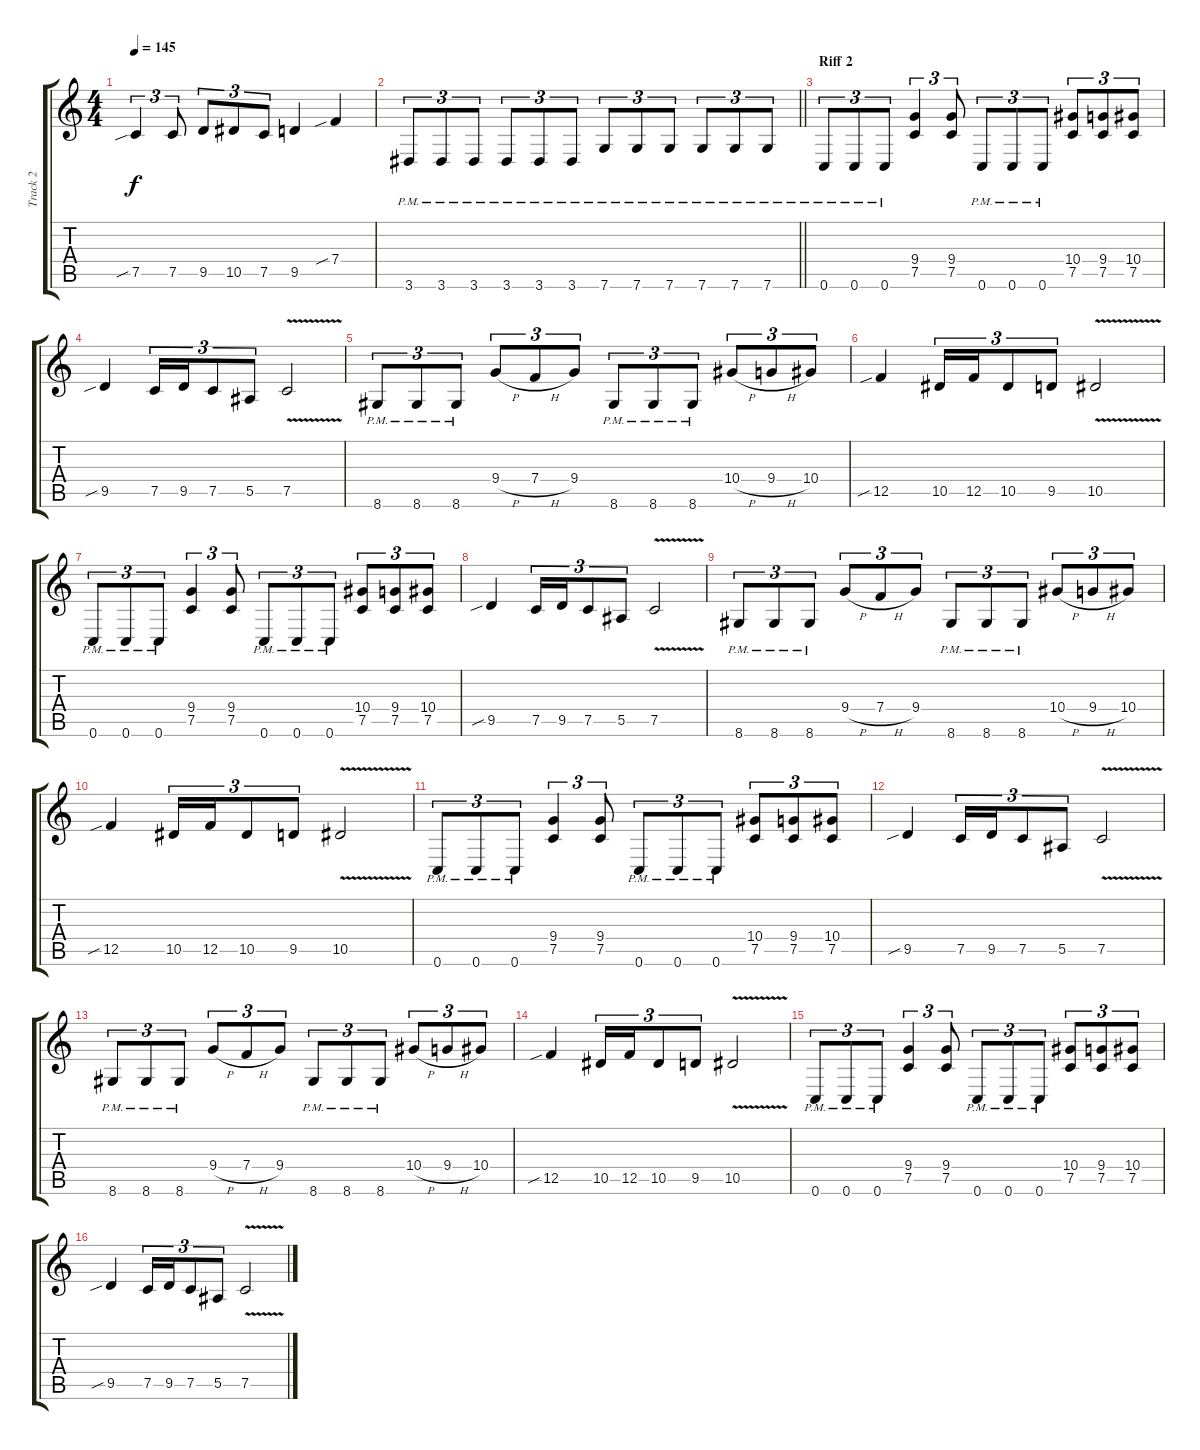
\track ("Track 2" "Track 2") {instrument overdrivenguitar}
\staff {score tabs}
\tuning (C4 G3 Eb3 Bb2 F2 C2) {hide}
\ts (4 4)
\tempo 145
\clef g2
\ks c
7.5{sib}.4{tu (3 2) dy f} 7.5.8{tu (3 2)} 9.5.8{tu (3 2)} 10.5.8{tu (3 2)} 7.5.8{tu (3 2)} 9.5.4 7.4{sib}.4 |
\barLineRight lightlight
3.6{pm}.8{tu (3 2)} 3.6{pm}.8{tu (3 2)} 3.6{pm}.8{tu (3 2)} 3.6{pm}.8{tu (3 2)} 3.6{pm}.8{tu (3 2)} 3.6{pm}.8{tu (3 2)} 7.6{pm}.8{tu (3 2)} 7.6{pm}.8{tu (3 2)} 7.6{pm}.8{tu (3 2)} 7.6{pm}.8{tu (3 2)} 7.6{pm}.8{tu (3 2)} 7.6{pm}.8{tu (3 2)} |
\section ("" "Riff 2")
0.6{pm}.8{tu (3 2) balance 16} 0.6{pm}.8{tu (3 2)} 0.6{pm}.8{tu (3 2)} (9.4 7.5).4{tu (3 2)} (9.4 7.5).8{tu (3 2)} 0.6{pm}.8{tu (3 2)} 0.6{pm}.8{tu (3 2)} 0.6{pm}.8{tu (3 2)} (10.4 7.5).8{tu (3 2)} (9.4 7.5).8{tu (3 2)} (10.4 7.5).8{tu (3 2)} |
9.5{sib}.4 7.5.16{tu (3 2)} 9.5.16{tu (3 2)} 7.5.8{tu (3 2)} 5.5.8{tu (3 2)} 7.5{v}.2 |
8.6{pm}.8{tu (3 2)} 8.6{pm}.8{tu (3 2)} 8.6{pm}.8{tu (3 2)} 9.4{h}.8{tu (3 2)} 7.4{h}.8{tu (3 2)} 9.4.8{tu (3 2)} 8.6{pm}.8{tu (3 2)} 8.6{pm}.8{tu (3 2)} 8.6{pm}.8{tu (3 2)} 10.4{h}.8{tu (3 2)} 9.4{h}.8{tu (3 2)} 10.4.8{tu (3 2)} |
12.5{sib}.4 10.5.16{tu (3 2)} 12.5.16{tu (3 2)} 10.5.8{tu (3 2)} 9.5.8{tu (3 2)} 10.5{v}.2 |
0.6{pm}.8{tu (3 2)} 0.6{pm}.8{tu (3 2)} 0.6{pm}.8{tu (3 2)} (9.4 7.5).4{tu (3 2)} (9.4 7.5).8{tu (3 2)} 0.6{pm}.8{tu (3 2)} 0.6{pm}.8{tu (3 2)} 0.6{pm}.8{tu (3 2)} (10.4 7.5).8{tu (3 2)} (9.4 7.5).8{tu (3 2)} (10.4 7.5).8{tu (3 2)} |
9.5{sib}.4 7.5.16{tu (3 2)} 9.5.16{tu (3 2)} 7.5.8{tu (3 2)} 5.5.8{tu (3 2)} 7.5{v}.2 |
8.6{pm}.8{tu (3 2)} 8.6{pm}.8{tu (3 2)} 8.6{pm}.8{tu (3 2)} 9.4{h}.8{tu (3 2)} 7.4{h}.8{tu (3 2)} 9.4.8{tu (3 2)} 8.6{pm}.8{tu (3 2)} 8.6{pm}.8{tu (3 2)} 8.6{pm}.8{tu (3 2)} 10.4{h}.8{tu (3 2)} 9.4{h}.8{tu (3 2)} 10.4.8{tu (3 2)} |
12.5{sib}.4 10.5.16{tu (3 2)} 12.5.16{tu (3 2)} 10.5.8{tu (3 2)} 9.5.8{tu (3 2)} 10.5{v}.2 |
0.6{pm}.8{tu (3 2)} 0.6{pm}.8{tu (3 2)} 0.6{pm}.8{tu (3 2)} (9.4 7.5).4{tu (3 2)} (9.4 7.5).8{tu (3 2)} 0.6{pm}.8{tu (3 2)} 0.6{pm}.8{tu (3 2)} 0.6{pm}.8{tu (3 2)} (10.4 7.5).8{tu (3 2)} (9.4 7.5).8{tu (3 2)} (10.4 7.5).8{tu (3 2)} |
9.5{sib}.4 7.5.16{tu (3 2)} 9.5.16{tu (3 2)} 7.5.8{tu (3 2)} 5.5.8{tu (3 2)} 7.5{v}.2 |
8.6{pm}.8{tu (3 2)} 8.6{pm}.8{tu (3 2)} 8.6{pm}.8{tu (3 2)} 9.4{h}.8{tu (3 2)} 7.4{h}.8{tu (3 2)} 9.4.8{tu (3 2)} 8.6{pm}.8{tu (3 2)} 8.6{pm}.8{tu (3 2)} 8.6{pm}.8{tu (3 2)} 10.4{h}.8{tu (3 2)} 9.4{h}.8{tu (3 2)} 10.4.8{tu (3 2)} |
12.5{sib}.4 10.5.16{tu (3 2)} 12.5.16{tu (3 2)} 10.5.8{tu (3 2)} 9.5.8{tu (3 2)} 10.5{v}.2 |
0.6{pm}.8{tu (3 2)} 0.6{pm}.8{tu (3 2)} 0.6{pm}.8{tu (3 2)} (9.4 7.5).4{tu (3 2)} (9.4 7.5).8{tu (3 2)} 0.6{pm}.8{tu (3 2)} 0.6{pm}.8{tu (3 2)} 0.6{pm}.8{tu (3 2)} (10.4 7.5).8{tu (3 2)} (9.4 7.5).8{tu (3 2)} (10.4 7.5).8{tu (3 2)} |
9.5{sib}.4 7.5.16{tu (3 2)} 9.5.16{tu (3 2)} 7.5.8{tu (3 2)} 5.5.8{tu (3 2)} 7.5{v}.2
